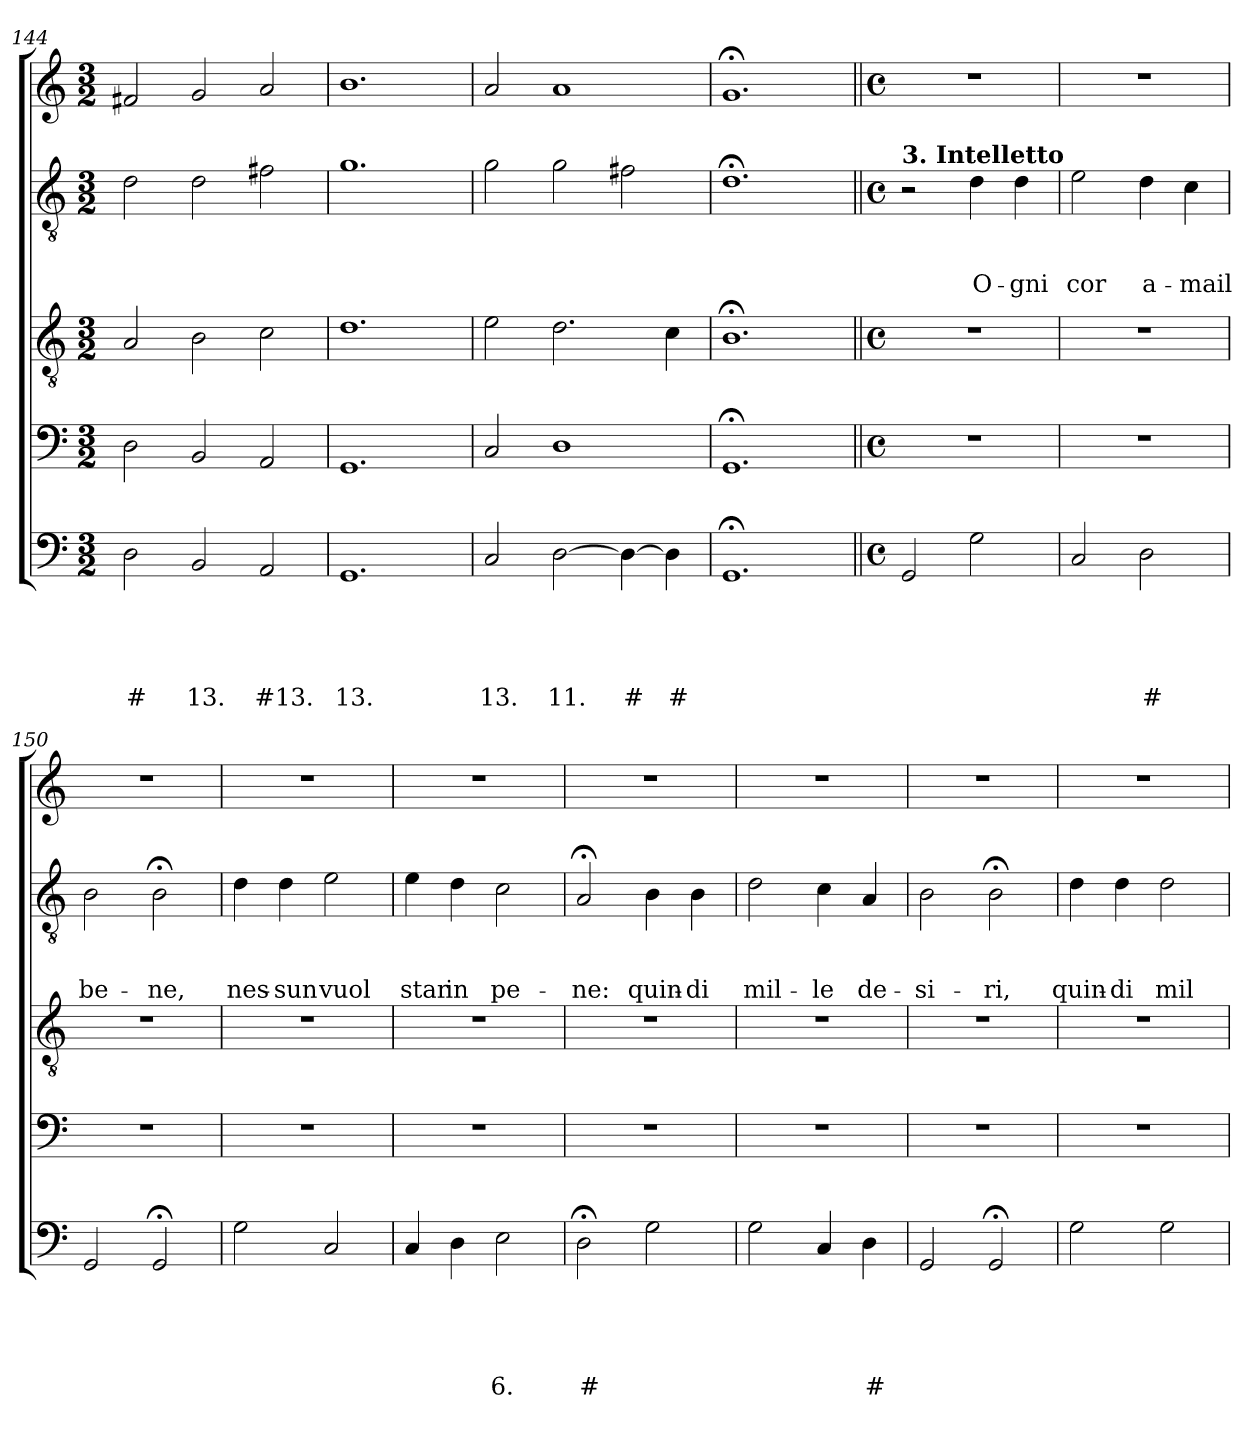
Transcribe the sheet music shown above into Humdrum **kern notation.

**kern	**text	**text	**text	**text	**text	**kern	**kern	**kern	**text	**text	**text	**kern
*part5	*part5	*part5	*part5	*part5	*part5	*part4	*part3	*part2	*part2	*part2	*part2	*part1
*staff5	*staff5	*staff5	*staff5	*staff5	*staff5	*staff4	*staff3	*staff2	*staff2	*staff2	*staff2	*staff1
*clefF4	*	*	*	*	*	*clefF4	*clefGv2	*clefGv2	*	*	*	*clefG2
*k[]	*	*	*	*	*	*k[]	*k[]	*k[]	*	*	*	*k[]
*C:	*	*	*	*	*	*C:	*C:	*C:	*	*	*	*C:
*M3/2	*	*	*	*	*	*M3/2	*M3/2	*M3/2	*	*	*	*M3/2
=144	=144	=144	=144	=144	=144	=144	=144	=144	=144	=144	=144	=144
2D\	.	.	.	.	#	2D\	2A/	2d\	.	.	.	2f#X/
2BB/	.	.	.	.	13.	2BB/	2B\	2d\	.	.	.	2g/
2AA/	.	.	.	.	#13.	2AA/	2c\	2f#X\	.	.	.	2a/
=145	=145	=145	=145	=145	=145	=145	=145	=145	=145	=145	=145	=145
1.GG	.	.	.	.	13.	1.GG	1.d	1.g	.	.	.	1.b
=146	=146	=146	=146	=146	=146	=146	=146	=146	=146	=146	=146	=146
2C/	.	.	.	.	13.	2C/	2e\	2g\	.	.	.	2a/
[2D\	.	.	.	.	11.	1D	2.d\	2g\	.	.	.	1a
4D\_	.	.	.	.	#	.	.	2f#X\	.	.	.	.
4D\]	.	.	.	.	#	.	4c\	.	.	.	.	.
=147	=147	=147	=147	=147	=147	=147	=147	=147	=147	=147	=147	=147
1.GG;<	.	.	.	.	.	1.GG;<	1.B;<	1.d;<	.	.	.	1.g;<
!!LO:PB:g=z
=148||	=148||	=148||	=148||	=148||	=148||	=148||	=148||	=148||	=148||	=148||	=148||	=148||
*M4/4	*	*	*	*	*	*M4/4	*M4/4	*M4/4	*	*	*	*M4/4
*met(c)	*	*	*	*	*	*met(c)	*met(c)	*met(c)	*	*	*	*met(c)
!	!	!	!	!	!	!	!	!LO:TX:a:B:t=3. Intelletto	!	!	!	!
2GG/	.	.	.	.	.	1r	1r	2r	.	.	.	1r
2G\	.	.	.	.	.	.	.	4d\	.	.	O-	.
.	.	.	.	.	.	.	.	4d\	.	.	-gni	.
=149	=149	=149	=149	=149	=149	=149	=149	=149	=149	=149	=149	=149
2C/	.	.	.	.	.	1r	1r	2e\	.	.	cor	1r
2D\	.	.	.	.	#	.	.	4d\	.	.	a-	.
.	.	.	.	.	.	.	.	4c\	.	.	-mail	.
=150	=150	=150	=150	=150	=150	=150	=150	=150	=150	=150	=150	=150
2GG/	.	.	.	.	.	1r	1r	2B\	.	.	be-	1r
2GG;</	.	.	.	.	.	.	.	2B;<\	.	.	-ne,	.
=151	=151	=151	=151	=151	=151	=151	=151	=151	=151	=151	=151	=151
2G\	.	.	.	.	.	1r	1r	4d\	.	.	nes-	1r
.	.	.	.	.	.	.	.	4d\	.	.	-sun	.
2C/	.	.	.	.	.	.	.	2e\	.	.	vuol	.
=152	=152	=152	=152	=152	=152	=152	=152	=152	=152	=152	=152	=152
4C/	.	.	.	.	.	1r	1r	4e\	.	.	star	1r
4D\	.	.	.	.	.	.	.	4d\	.	.	in	.
2E\	.	.	.	.	6.	.	.	2c\	.	.	pe-	.
=153	=153	=153	=153	=153	=153	=153	=153	=153	=153	=153	=153	=153
2D;<\	.	.	.	.	#	1r	1r	2A;</	.	.	-ne:	1r
2G\	.	.	.	.	.	.	.	4B\	.	.	quin-	.
.	.	.	.	.	.	.	.	4B\	.	.	-di	.
=154	=154	=154	=154	=154	=154	=154	=154	=154	=154	=154	=154	=154
2G\	.	.	.	.	.	1r	1r	2d\	.	.	mil-	1r
4C/	.	.	.	.	.	.	.	4c\	.	.	-le	.
4D\	.	.	.	.	#	.	.	4A/	.	.	de-	.
=155	=155	=155	=155	=155	=155	=155	=155	=155	=155	=155	=155	=155
2GG/	.	.	.	.	.	1r	1r	2B\	.	.	-si-	1r
2GG;</	.	.	.	.	.	.	.	2B;<\	.	.	-ri,	.
!!LO:LB:g=z
=156	=156	=156	=156	=156	=156	=156	=156	=156	=156	=156	=156	=156
2G\	.	.	.	.	.	1r	1r	4d\	.	.	quin-	1r
.	.	.	.	.	.	.	.	4d\	.	.	-di	.
2G\	.	.	.	.	.	.	.	2d\	.	.	mil-	.
=	=	=	=	=	=	=	=	=	=	=	=	=
*-	*-	*-	*-	*-	*-	*-	*-	*-	*-	*-	*-	*-
